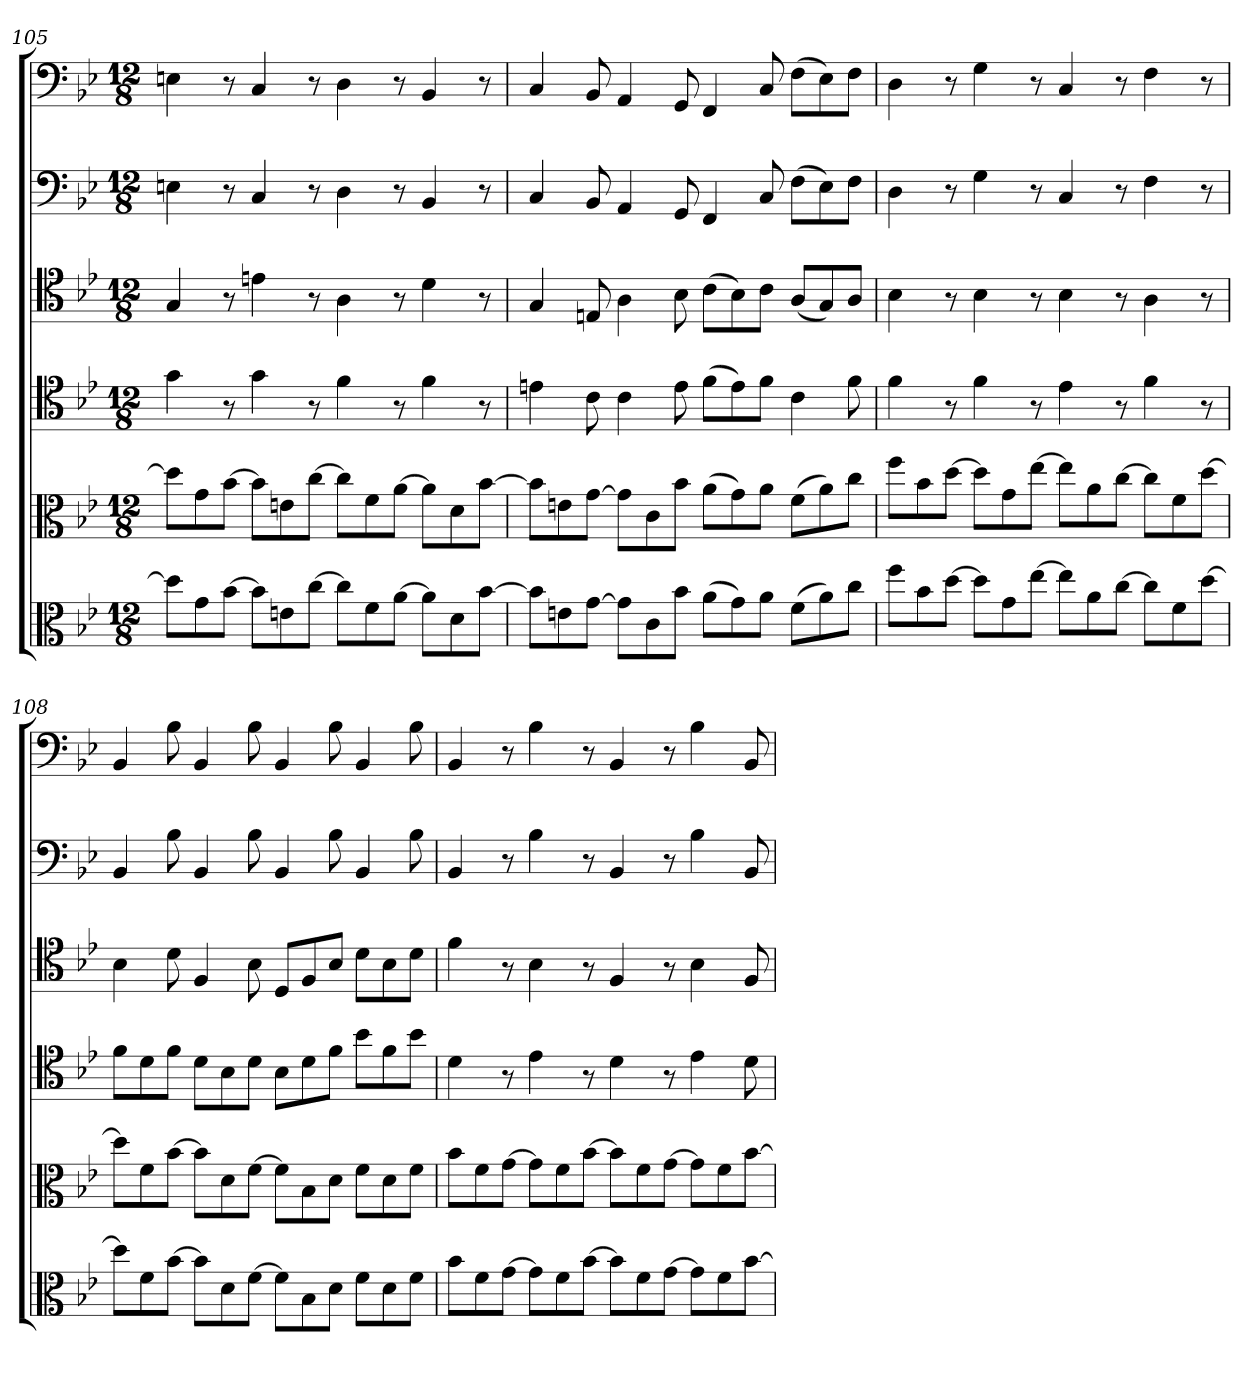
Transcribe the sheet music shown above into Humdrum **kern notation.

**kern	**kern	**kern	**kern	**kern	**kern
*part6	*part5	*part4	*part3	*part2	*part1
*staff6	*staff5	*staff4	*staff3	*staff2	*staff1
*clefC3	*clefC3	*clefC4	*clefC4	*clefF4	*clefF4
*k[b-e-]	*k[b-e-]	*k[b-e-]	*k[b-e-]	*k[b-e-]	*k[b-e-]
*B-:	*B-:	*B-:	*B-:	*B-:	*B-:
*M12/8	*M12/8	*M12/8	*M12/8	*M12/8	*M12/8
=105	=105	=105	=105	=105	=105
8dd\L]	8dd\L]	4g\	4G/	4En\	4En\
8g\	8g\	.	.	.	.
[8b-\J	[8b-\J	8r	8r	8r	8r
8b-\L]	8b-\L]	4g\	4en\	4C/	4C/
8en\	8en\	.	.	.	.
[8cc\J	[8cc\J	8r	8r	8r	8r
8cc\L]	8cc\L]	4f\	4A\	4D\	4D\
8f\	8f\	.	.	.	.
[8a\J	[8a\J	8r	8r	8r	8r
8a\L]	8a\L]	4f\	4d\	4BB-/	4BB-/
8d\	8d\	.	.	.	.
[8b-\J	[8b-\J	8r	8r	8r	8r
=106	=106	=106	=106	=106	=106
8b-\L]	8b-\L]	4en\	4G/	4C/	4C/
8en\	8en\	.	.	.	.
[8g\J	[8g\J	8c\	8En/	8BB-/	8BB-/
8g\L]	8g\L]	4c\	4A\	4AA/	4AA/
8c\	8c\	.	.	.	.
8b-\J	8b-\J	8e\	8B-\	8GG/	8GG/
(8a\L	(8a\L	(8f\L	(8c\L	4FF/	4FF/
8g\)	8g\)	8e\)	8B-\)	.	.
8a\J	8a\J	8f\J	8c\J	8C/	8C/
(8f\L	(8f\L	4c\	(8A/L	(8F\L	(8F\L
8a\)	8a\)	.	8G/)	8E-\)	8E-\)
8cc\J	8cc\J	8f\	8A/J	8F\J	8F\J
=107	=107	=107	=107	=107	=107
8ff\L	8ff\L	4f\	4B-\	4D\	4D\
8b-\	8b-\	.	.	.	.
[8dd\J	[8dd\J	8r	8r	8r	8r
8dd\L]	8dd\L]	4f\	4B-\	4G\	4G\
8g\	8g\	.	.	.	.
[8ee-\J	[8ee-\J	8r	8r	8r	8r
8ee-\L]	8ee-\L]	4e-\	4B-\	4C/	4C/
8a\	8a\	.	.	.	.
[8cc\J	[8cc\J	8r	8r	8r	8r
8cc\L]	8cc\L]	4f\	4A\	4F\	4F\
8f\	8f\	.	.	.	.
[8dd\J	[8dd\J	8r	8r	8r	8r
=108	=108	=108	=108	=108	=108
8dd\L]	8dd\L]	8f\L	4B-\	4BB-/	4BB-/
8f\	8f\	8d\	.	.	.
[8b-\J	[8b-\J	8f\J	8d\	8B-\	8B-\
8b-\L]	8b-\L]	8d\L	4F/	4BB-/	4BB-/
8d\	8d\	8B-\	.	.	.
[8f\J	[8f\J	8d\J	8B-\	8B-\	8B-\
8f\L]	8f\L]	8B-\L	8D/L	4BB-/	4BB-/
8B-\	8B-\	8d\	8F/	.	.
8d\J	8d\J	8f\J	8B-/J	8B-\	8B-\
8f\L	8f\L	8b-\L	8d\L	4BB-/	4BB-/
8d\	8d\	8f\	8B-\	.	.
8f\J	8f\J	8b-\J	8d\J	8B-\	8B-\
=109	=109	=109	=109	=109	=109
8b-\L	8b-\L	4d\	4f\	4BB-/	4BB-/
8f\	8f\	.	.	.	.
[8g\J	[8g\J	8r	8r	8r	8r
8g\L]	8g\L]	4e-\	4B-\	4B-\	4B-\
8f\	8f\	.	.	.	.
[8b-\J	[8b-\J	8r	8r	8r	8r
8b-\L]	8b-\L]	4d\	4F/	4BB-/	4BB-/
8f\	8f\	.	.	.	.
[8g\J	[8g\J	8r	8r	8r	8r
8g\L]	8g\L]	4e-\	4B-\	4B-\	4B-\
8f\	8f\	.	.	.	.
[8b-\J	[8b-\J	8d\	8F/	8BB-/	8BB-/
=	=	=	=	=	=
*-	*-	*-	*-	*-	*-
